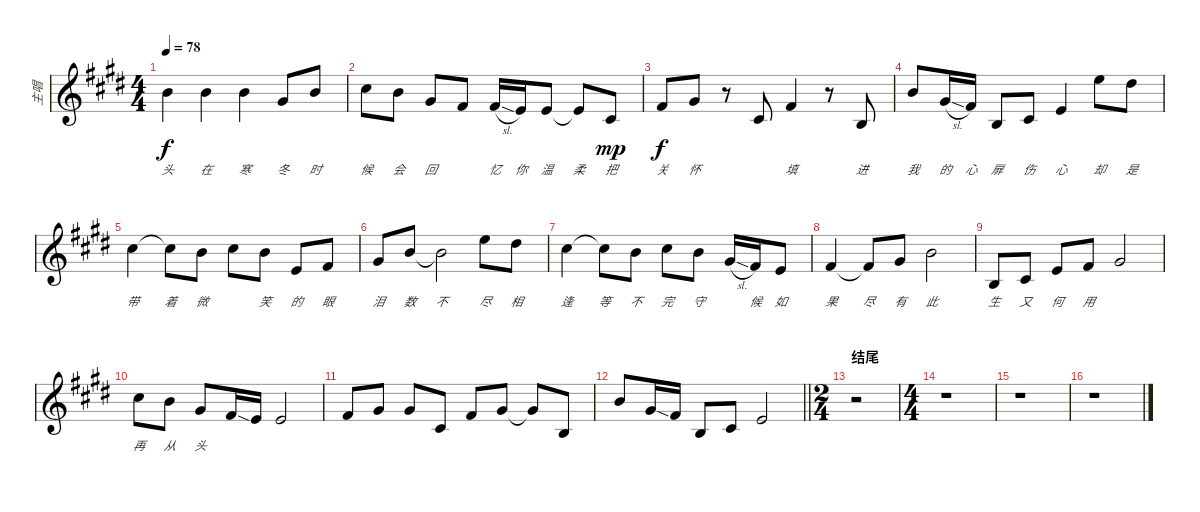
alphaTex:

\track ("主唱" "主唱") {instrument trumpet}
\staff {score}
\tuning (E4 B3 G3 D3 A2 E2) {hide}
\ts (4 4)
\tempo 78
\clef g2
\ks e
12.2.4{lyrics (0 "头") lyrics (1 "") lyrics (2 "") lyrics (3 "") lyrics (4 "") dy f} 12.2.4{lyrics (0 "在") lyrics (1 "") lyrics (2 "") lyrics (3 "") lyrics (4 "")} 12.2.4{lyrics (0 "寒") lyrics (1 "") lyrics (2 "") lyrics (3 "") lyrics (4 "")} 9.2.8{lyrics (0 "冬") lyrics (1 "") lyrics (2 "") lyrics (3 "") lyrics (4 "")} 12.2.8{lyrics (0 "时") lyrics (1 "") lyrics (2 "") lyrics (3 "") lyrics (4 "")} |
9.1.8{lyrics (0 "候") lyrics (1 "") lyrics (2 "") lyrics (3 "") lyrics (4 "")} 12.2.8{lyrics (0 "会") lyrics (1 "") lyrics (2 "") lyrics (3 "") lyrics (4 "")} 9.2.8{lyrics (0 "回") lyrics (1 "") lyrics (2 "") lyrics (3 "") lyrics (4 "")} 11.3.8{lyrics (0 "") lyrics (1 "") lyrics (2 "") lyrics (3 "") lyrics (4 "")} 11.3{sl}.16{lyrics (0 "忆") lyrics (1 "") lyrics (2 "") lyrics (3 "") lyrics (4 "")} 9.3.16{lyrics (0 "你") lyrics (1 "") lyrics (2 "") lyrics (3 "") lyrics (4 "")} 9.3.8{lyrics (0 "温") lyrics (1 "") lyrics (2 "") lyrics (3 "") lyrics (4 "")} 9.3{t}.8{lyrics (0 "柔") lyrics (1 "") lyrics (2 "") lyrics (3 "") lyrics (4 "")} 11.4.8{lyrics (0 "把") lyrics (1 "") lyrics (2 "") lyrics (3 "") lyrics (4 "") dy mp} |
11.3.8{lyrics (0 "关") lyrics (1 "") lyrics (2 "") lyrics (3 "") lyrics (4 "") dy f} 13.3.8{lyrics (0 "怀") lyrics (1 "") lyrics (2 "") lyrics (3 "") lyrics (4 "")} r.8 11.4.8{lyrics (0 "") lyrics (1 "") lyrics (2 "") lyrics (3 "") lyrics (4 "")} 11.3.4{lyrics (0 "填") lyrics (1 "") lyrics (2 "") lyrics (3 "") lyrics (4 "")} r.8 9.4.8{lyrics (0 "进") lyrics (1 "") lyrics (2 "") lyrics (3 "") lyrics (4 "")} |
12.2.8{lyrics (0 "我") lyrics (1 "") lyrics (2 "") lyrics (3 "") lyrics (4 "")} 13.3{sl}.16{lyrics (0 "的") lyrics (1 "") lyrics (2 "") lyrics (3 "") lyrics (4 "")} 11.3.16{lyrics (0 "心") lyrics (1 "") lyrics (2 "") lyrics (3 "") lyrics (4 "")} 9.4.8{lyrics (0 "扉") lyrics (1 "") lyrics (2 "") lyrics (3 "") lyrics (4 "")} 11.4.8{lyrics (0 "伤") lyrics (1 "") lyrics (2 "") lyrics (3 "") lyrics (4 "")} 9.3.4{lyrics (0 "心") lyrics (1 "") lyrics (2 "") lyrics (3 "") lyrics (4 "")} 12.1.8{lyrics (0 "却") lyrics (1 "") lyrics (2 "") lyrics (3 "") lyrics (4 "")} 11.1.8{lyrics (0 "是") lyrics (1 "") lyrics (2 "") lyrics (3 "") lyrics (4 "")} |
9.1.4{lyrics (0 "带") lyrics (1 "") lyrics (2 "") lyrics (3 "") lyrics (4 "")} 9.1{t}.8{lyrics (0 "着") lyrics (1 "") lyrics (2 "") lyrics (3 "") lyrics (4 "")} 12.2.8{lyrics (0 "微") lyrics (1 "") lyrics (2 "") lyrics (3 "") lyrics (4 "")} 9.1.8{lyrics (0 "") lyrics (1 "") lyrics (2 "") lyrics (3 "") lyrics (4 "")} 12.2.8{lyrics (0 "笑") lyrics (1 "") lyrics (2 "") lyrics (3 "") lyrics (4 "")} 9.3.8{lyrics (0 "的") lyrics (1 "") lyrics (2 "") lyrics (3 "") lyrics (4 "")} 11.3.8{lyrics (0 "眼") lyrics (1 "") lyrics (2 "") lyrics (3 "") lyrics (4 "")} |
9.2.8{lyrics (0 "泪") lyrics (1 "") lyrics (2 "") lyrics (3 "") lyrics (4 "")} 12.2.8{lyrics (0 "数") lyrics (1 "") lyrics (2 "") lyrics (3 "") lyrics (4 "")} 12.2{t}.2{lyrics (0 "不") lyrics (1 "") lyrics (2 "") lyrics (3 "") lyrics (4 "")} 12.1.8{lyrics (0 "尽") lyrics (1 "") lyrics (2 "") lyrics (3 "") lyrics (4 "")} 11.1.8{lyrics (0 "相") lyrics (1 "") lyrics (2 "") lyrics (3 "") lyrics (4 "")} |
9.1.4{lyrics (0 "逢") lyrics (1 "") lyrics (2 "") lyrics (3 "") lyrics (4 "")} 9.1{t}.8{lyrics (0 "等") lyrics (1 "") lyrics (2 "") lyrics (3 "") lyrics (4 "")} 12.2.8{lyrics (0 "不") lyrics (1 "") lyrics (2 "") lyrics (3 "") lyrics (4 "")} 9.1.8{lyrics (0 "完") lyrics (1 "") lyrics (2 "") lyrics (3 "") lyrics (4 "")} 12.2.8{lyrics (0 "守") lyrics (1 "") lyrics (2 "") lyrics (3 "") lyrics (4 "")} 13.3{sl}.16{lyrics (0 "") lyrics (1 "") lyrics (2 "") lyrics (3 "") lyrics (4 "")} 11.3.16{lyrics (0 "候") lyrics (1 "") lyrics (2 "") lyrics (3 "") lyrics (4 "")} 9.3.8{lyrics (0 "如") lyrics (1 "") lyrics (2 "") lyrics (3 "") lyrics (4 "")} |
11.3.4{lyrics (0 "果") lyrics (1 "") lyrics (2 "") lyrics (3 "") lyrics (4 "")} 11.3{t}.8{lyrics (0 "尽") lyrics (1 "") lyrics (2 "") lyrics (3 "") lyrics (4 "")} 9.2.8{lyrics (0 "有") lyrics (1 "") lyrics (2 "") lyrics (3 "") lyrics (4 "")} 12.2.2{lyrics (0 "此") lyrics (1 "") lyrics (2 "") lyrics (3 "") lyrics (4 "")} |
9.4.8{lyrics (0 "生") lyrics (1 "") lyrics (2 "") lyrics (3 "") lyrics (4 "")} 11.4.8{lyrics (0 "又") lyrics (1 "") lyrics (2 "") lyrics (3 "") lyrics (4 "")} 9.3.8{lyrics (0 "何") lyrics (1 "") lyrics (2 "") lyrics (3 "") lyrics (4 "")} 11.3.8{lyrics (0 "用") lyrics (1 "") lyrics (2 "") lyrics (3 "") lyrics (4 "")} 9.2.2{lyrics (0 "") lyrics (1 "") lyrics (2 "") lyrics (3 "") lyrics (4 "")} |
14.2.8{lyrics (0 "再") lyrics (1 "") lyrics (2 "") lyrics (3 "") lyrics (4 "")} 12.2.8{lyrics (0 "从") lyrics (1 "") lyrics (2 "") lyrics (3 "") lyrics (4 "")} 9.2.8{lyrics (0 "头") lyrics (1 "") lyrics (2 "") lyrics (3 "") lyrics (4 "")} 11.3{ss}.16 9.3.16 9.3.2 |
11.3.8 13.3.8 13.3.8 11.4.8 11.3.8 13.3.8 13.3{t}.8 9.4.8 |
\barLineRight lightlight
12.2.8 13.3{ss}.16 11.3.16 9.4.8 11.4.8 9.3.2 |
\ts (2 4)
\section ("" "结尾")
r.2 |
\ts (4 4)
r.1 |
r.1 |
r.1
